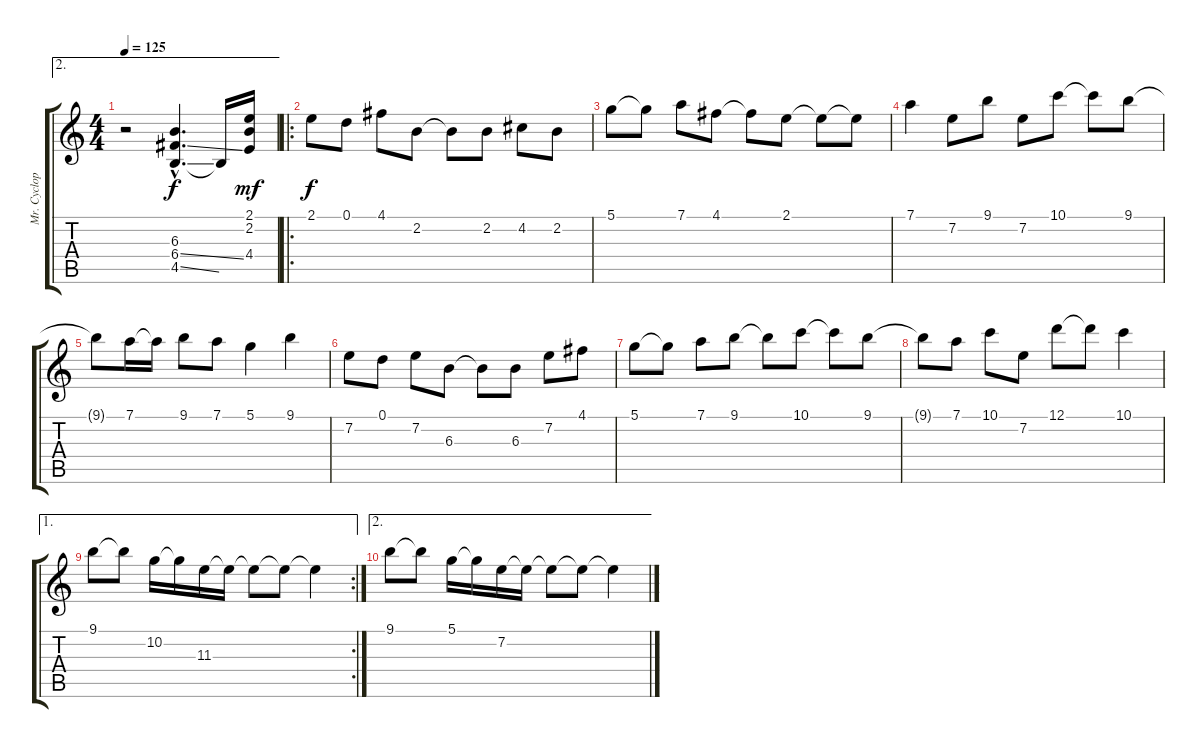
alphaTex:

\track ("Mr. Cyclop" "Mr. Cyclop") {instrument distortionguitar}
\staff {score tabs}
\tuning (D4 A3 F3 C3 G2 C2) {hide}
\ae 2
\ts (4 4)
\tempo 125
\clef g2
\ks c
r.2{dy ppp} (6.3{hac} 6.4{ss hac} 4.5{ss hac}).4{d dy f} 4.5{t}.16 (2.1 2.2 4.4).16{dy mf} |
\ro
2.1.8{dy f instrument overdrivenguitar} 0.1.8 4.1.8 2.2.8 2.2{t}.8 2.2.8 4.2.8 2.2.8 |
5.1.8 5.1{t}.8 7.1.8 4.1.8 4.1{t}.8 2.1.8 2.1{t}.8 2.1{t}.8 |
7.1.4 7.2.8 9.1.8 7.2.8 10.1.8 10.1{t}.8 9.1.8 |
9.1{t}.8 7.1.16 7.1{t}.16 9.1.8 7.1.8 5.1.4 9.1.4 |
7.2.8{instrument overdrivenguitar} 0.1.8 7.2.8 6.3.8 6.3{t}.8 6.3.8 7.2.8 4.1.8 |
5.1.8 5.1{t}.8 7.1.8 9.1.8 9.1{t}.8 10.1.8 10.1{t}.8 9.1.8 |
9.1{t}.8 7.1.8 10.1.8 7.2.8 12.1.8 12.1{t}.8 10.1.4 |
\ae 1
\rc 2
9.1.8 9.1{t}.8 10.2.16 10.2{t}.16 11.3.16 11.3{t}.16 11.3{t}.8 11.3{t}.8 11.3{t}.4 |
\ae 2
9.1.8 9.1{t}.8 5.1.16 5.1{t}.16 7.2.16 7.2{t}.16 7.2{t}.8 7.2{t}.8 7.2{t}.4
